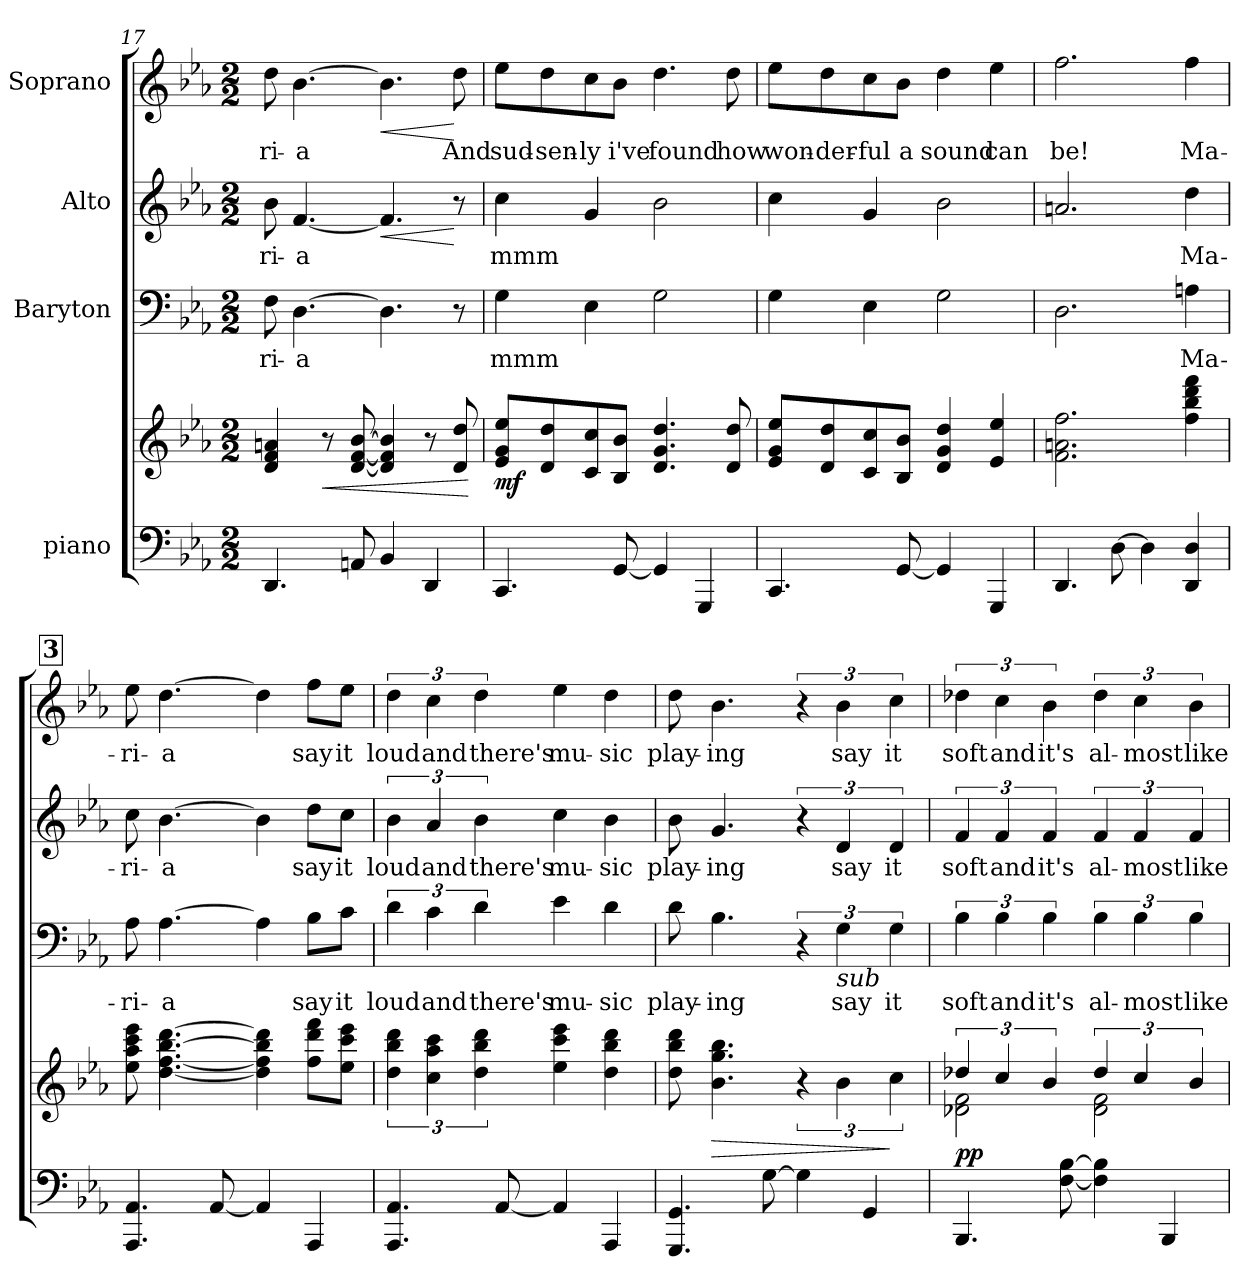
**kern	**kern	**dynam	**kern	**text	**kern	**text	**dynam	**kern	**text	**dynam
*part4	*part4	*part4	*part3	*part3	*part2	*part2	*part2	*part1	*part1	*part1
*staff5	*staff4	*staff4/5	*staff3	*staff3	*staff2	*staff2	*staff2	*staff1	*staff1	*staff1
*I"piano	*	*	*I"Baryton	*	*I"Alto	*	*	*I"Soprano	*	*
*clefF4	*clefG2	*	*clefF4	*	*clefG2	*	*	*clefG2	*	*
*k[b-e-a-]	*k[b-e-a-]	*	*k[b-e-a-]	*	*k[b-e-a-]	*	*	*k[b-e-a-]	*	*
*E-:	*E-:	*	*E-:	*	*E-:	*	*	*E-:	*	*
*M2/2	*M2/2	*	*M2/2	*	*M2/2	*	*	*M2/2	*	*
=17	=17	=17	=17	=17	=17	=17	=17	=17	=17	=17
4.DD/	4d/ 4f/ 4an/	.	8F\	-ri-	8b-\	-ri-	.	8dd\	-ri-	.
.	.	.	[4.D\	-a	[4.f/	-a	.	[4.b-\	-a	.
!	!	!LO:HP:b	!	!	!	!	!	!	!	!
.	8r	<	.	.	.	.	.	.	.	.
8AAn/	[8d/ [8f/ [8b-/	.	.	.	.	.	.	.	.	.
!	!	!	!	!	!	!	!LO:HP:b	!	!	!LO:HP:b
4BB-/	4d/] 4f/] 4b-/]	.	4.D\]	.	4.f/]	.	<	4.b-\]	.	<
4DD/	8r	.	.	.	.	.	.	.	.	.
.	8d/ 8dd/	.	8r	.	8r	.	[	8dd\	And	[
.	.	[	.	.	.	.	.	.	.	.
=18	=18	=18	=18	=18	=18	=18	=18	=18	=18	=18
!	!	!LO:DY:b	!	!	!	!	!	!	!	!
4.CC/	8e-/ 8g/ 8ee-/L	mf	4G\	mmm	4cc\	mmm	.	8ee-\L	sud-	.
.	8d/ 8dd/	.	.	.	.	.	.	8dd\	-sen-	.
.	8c/ 8cc/	.	4E-\	.	4g/	.	.	8cc\	-ly	.
[8GG/	8B-/ 8b-/J	.	.	.	.	.	.	8b-\J	i've	.
4GG/]	4.d/ 4.g/ 4.dd/	.	2G\	.	2b-\	.	.	4.dd\	found	.
4GGG/	.	.	.	.	.	.	.	.	.	.
.	8d/ 8dd/	.	.	.	.	.	.	8dd\	how	.
=19	=19	=19	=19	=19	=19	=19	=19	=19	=19	=19
4.CC/	8e-/ 8g/ 8ee-/L	.	4G\	.	4cc\	.	.	8ee-\L	won-	.
.	8d/ 8dd/	.	.	.	.	.	.	8dd\	-der-	.
.	8c/ 8cc/	.	4E-\	.	4g/	.	.	8cc\	-ful	.
[8GG/	8B-/ 8b-/J	.	.	.	.	.	.	8b-\J	a	.
4GG/]	4d/ 4g/ 4dd/	.	2G\	.	2b-\	.	.	4dd\	sound	.
4GGG/	4e-/ 4ee-/	.	.	.	.	.	.	4ee-\	can	.
!!LO:LB:g=z
=20	=20	=20	=20	=20	=20	=20	=20	=20	=20	=20
4.DD/	2.f\ 2.an\ 2.ff\	.	2.D\	.	2.an/	.	.	2.ff\	be!	.
[8D\	.	.	.	.	.	.	.	.	.	.
4D\]	.	.	.	.	.	.	.	.	.	.
4DD/ 4D/	4ff\ 4bb-\ 4ddd\ 4fff\	.	4An\	Ma-	4dd\	Ma-	.	4ff\	Ma-	.
!!LO:REH:place=s1:a:B:fs=12:t=3
=21	=21	=21	=21	=21	=21	=21	=21	=21	=21	=21
4.AAA-/ 4.AA-/	8ee-\ 8aa-\ 8ccc\ 8eee-\	.	8A-i\	-ri-	8cc\	-ri-	.	8ee-\	-ri-	.
.	[4.dd\ [4.ff\ [4.bb-\ [4.ddd\	.	[4.A-\	-a	[4.b-\	-a	.	[4.dd\	-a	.
[8AA-/	.	.	.	.	.	.	.	.	.	.
4AA-/]	4dd\] 4ff\] 4bb-\] 4ddd\]	.	4A-\]	.	4b-\]	.	.	4dd\]	.	.
4AAA-/	8ff\ 8ddd\ 8fff\L	.	8B-\L	say	8dd\L	say	.	8ff\L	say	.
.	8ee-\ 8ccc\ 8eee-\J	.	8c\J	it	8cc\J	it	.	8ee-\J	it	.
=22	=22	=22	=22	=22	=22	=22	=22	=22	=22	=22
4.AAA-/ 4.AA-/	6dd\ 6bb-\ 6ddd\	.	6d\	loud	6b-\	loud	.	6dd\	loud	.
.	6cc\ 6aa-\ 6ccc\	.	6c\	and	6a-/	and	.	6cc\	and	.
.	6dd\ 6bb-\ 6ddd\	.	6d\	there's	6b-\	there's	.	6dd\	there's	.
[8AA-/	.	.	.	.	.	.	.	.	.	.
4AA-/]	4ee-\ 4ccc\ 4eee-\	.	4e-\	mu-	4cc\	mu-	.	4ee-\	mu-	.
4AAA-/	4dd\ 4bb-\ 4ddd\	.	4d\	-sic	4b-\	-sic	.	4dd\	-sic	.
=23	=23	=23	=23	=23	=23	=23	=23	=23	=23	=23
4.GGG/ 4.GG/	8dd\ 8bb-\ 8ddd\	.	8d\	play-	8b-\	play-	.	8dd\	play-	.
!	!	!LO:HP:b	!	!	!	!	!	!	!	!
.	4.b-\ 4.gg\ 4.bb-\	>	4.B-\	-ing	4.g/	-ing	.	4.b-\	-ing	.
[8G\	.	.	.	.	.	.	.	.	.	.
4G\]	6r	.	6r	.	6r	.	.	6r	.	.
!	!	!	!LO:TX:b:i:t=sub	!	!	!	!	!	!	!
.	6b-\	.	6G\	say	6d/	say	.	6b-\	say	.
4GG/	.	.	.	.	.	.	.	.	.	.
.	6cc\	]	6G\	it	6d/	it	.	6cc\	it	.
=24	=24	=24	=24	=24	=24	=24	=24	=24	=24	=24
*	*^	*	*	*	*	*	*	*	*	*
!	!	!	!LO:DY:a=2	!	!	!	!	!	!	!	!
4.BBB-/	6dd-X/	2d-X\ 2f\	pp	6B-\	soft	6f/	soft	.	6dd-X\	soft	.
.	6cc/	.	.	6B-\	and	6f/	and	.	6cc\	and	.
.	6b-/	.	.	6B-\	it's	6f/	it's	.	6b-\	it's	.
[8F\ [8B-\	.	.	.	.	.	.	.	.	.	.	.
4F\] 4B-\]	6dd-/	2d-\ 2f\	.	6B-\	al-	6f/	al-	.	6dd-\	al-	.
.	6cc/	.	.	6B-\	-most	6f/	-most	.	6cc\	-most	.
4BBB-/	.	.	.	.	.	.	.	.	.	.	.
.	6b-/	.	.	6B-\	like	6f/	like	.	6b-\	like	.
*	*v	*v	*	*	*	*	*	*	*	*	*
=	=	=	=	=	=	=	=	=	=	=
*-	*-	*-	*-	*-	*-	*-	*-	*-	*-	*-
